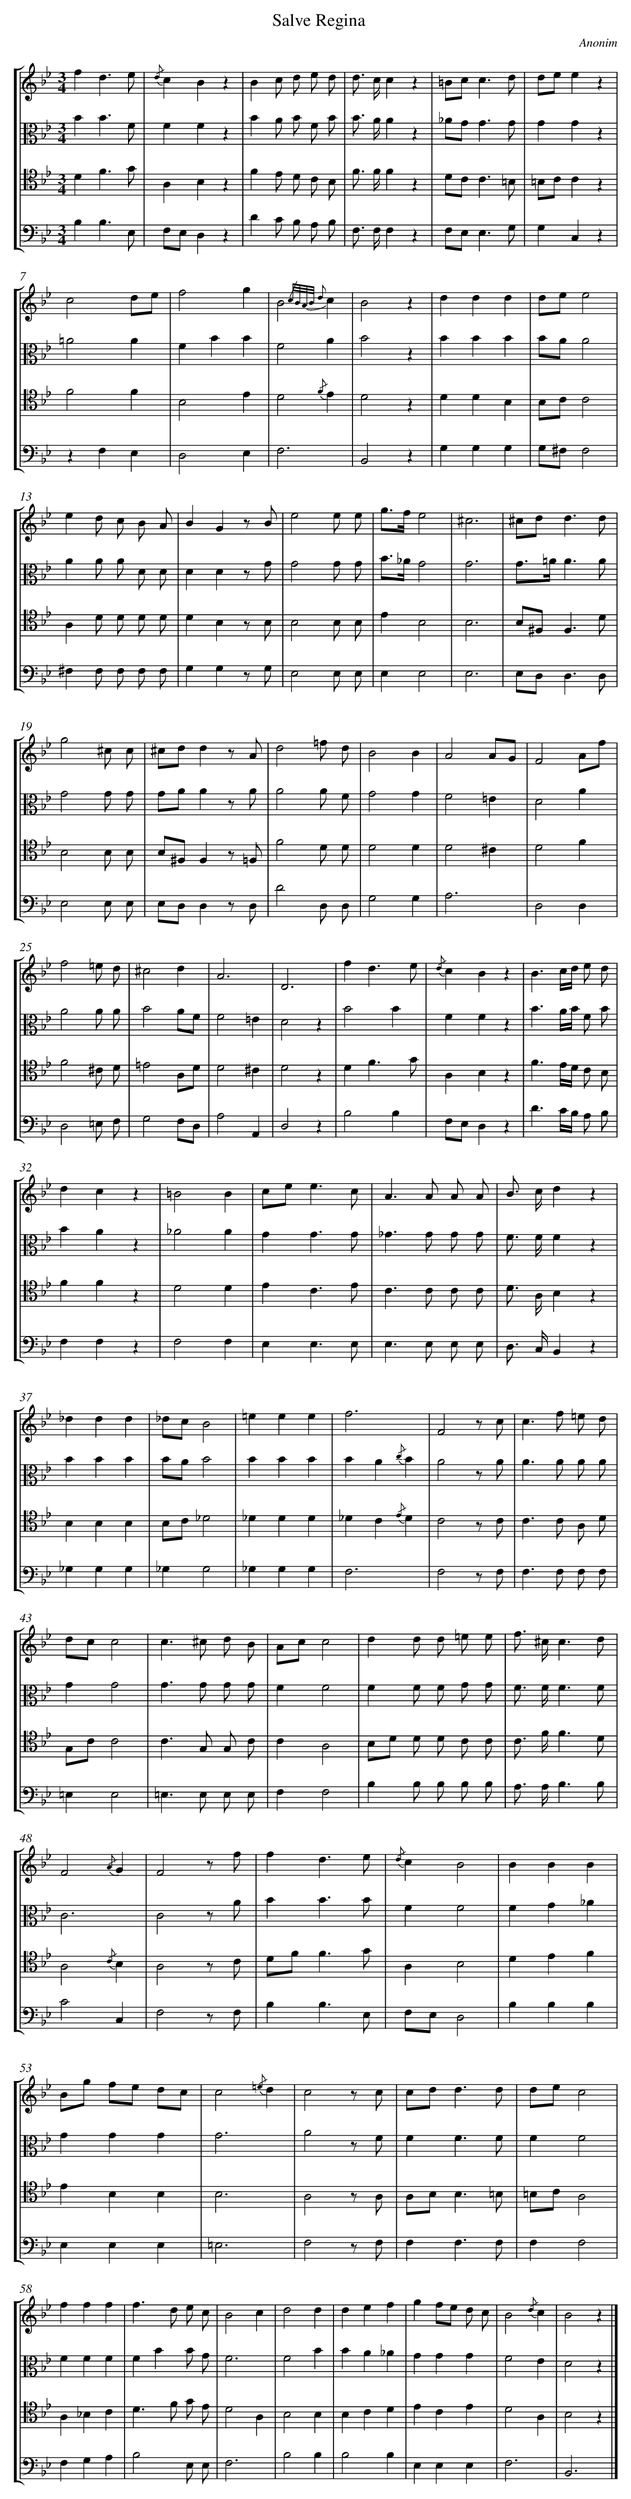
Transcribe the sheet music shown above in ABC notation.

X:1
T: Salve Regina
C: Anonim
L: 1/8
M: 3/4
%%staves [1 2 3 4]
V: 1
V: 2 clef=alto
V: 3 clef=tenor
V: 4 clef=bass
K: Bb
[V:1] f2d3e |
[V:2] B2B3F |
[V:3] D2F3G |
[V:4] B,2B,3E, |
[V:1] {/d}c2B2z2 |
[V:2] F2F2z2 |
[V:3] A,2B,2z2 |
[V:4] F,E,D,2z2 |
[V:1] B2c d e d |
[V:2] B2A B F B |
[V:3] F2E D C B, |
[V:4] D2C B, A, B, |
[V:1] d> cc2z2 |
[V:2] B> AA2z2 |
[V:3] F> FF2z2 |
[V:4] F,> F,F,2z2 |
[V:1] =Bc2<c2d |
[V:2] _AG2<G2G |
[V:3] DC2<C2=B, |
[V:4] F,E,2<E,2G, |
[V:1] dee2z2 |
[V:2] G2G2z2 |
[V:3] =B,CC2z2 |
[V:4] G,2C,2z2 |
[V:1] c4de |
[V:2] =A4A2 |
[V:3] F4F2 |
[V:4] z2F,2E,2 |
[V:1] f4g2 |
[V:2] F2B2B2 |
[V:3] B,4E2 |
[V:4] D,4E,2 |
[V:1] B4{/c/B/A/B/ d2}c2 |
[V:2] F4A2 |
[V:3] D4{/F}E2 |
[V:4] F,6 |
[V:1] B4z2 |
[V:2] B4z2 |
[V:3] D4z2 |
[V:4] B,,4z2 |
[V:1] d2d2d2 |
[V:2] B2B2B2 |
[V:3] D2D2B,2 |
[V:4] G,2G,2G,2 |
[V:1] dee4 |
[V:2] BAA4 |
[V:3] B,CC4 |
[V:4] G,^F,F,4 |
[V:1] e2d c B A |
[V:2] A2A A D D |
[V:3] A,2D D D D |
[V:4] ^F,2F, F, F, F, |
[V:1] B2G2z B |
[V:2] D2D2z G |
[V:3] D2B,2z B, |
[V:4] G,2G,2z G, |
[V:1] e4e e |
[V:2] G4G G |
[V:3] B,4B, B, |
[V:4] E,4E, E, |
[V:1] g>fe4 |
[V:2] B>_AG4 |
[V:3] E2B,4 |
[V:4] E,2E,4 |
[V:1] ^c6 |
[V:2] G6 |
[V:3] B,6 |
[V:4] E,6 |
[V:1] ^cd2<d2d |
[V:2] G>=AA3A |
[V:3] B,^F,2<F,2D |
[V:4] E,D,2<D,2D, |
[V:1] g4^c c |
[V:2] G4G G |
[V:3] B,4B, B, |
[V:4] E,4E, E, |
[V:1] ^cdd2z A |
[V:2] GAA2z A |
[V:3] B,^F,F,2z =F, |
[V:4] E,D,D,2z D, |
[V:1] d4=f d |
[V:2] A4A F |
[V:3] F4D D |
[V:4] D4D, D, |
[V:1] B4B2 |
[V:2] G4G2 |
[V:3] D4D2 |
[V:4] G,4G,2 |
[V:1] A4AG |
[V:2] F4=E2 |
[V:3] D4^C2 |
[V:4] A,6 |
[V:1] F4Af |
[V:2] D4A2 |
[V:3] D4F2 |
[V:4] D,4D,2 |
[V:1] f4=e d |
[V:2] A4A A |
[V:3] F4^C D |
[V:4] D,4=E, F, |
[V:1] ^c4d2 |
[V:2] B4AF |
[V:3] =E4A,D |
[V:4] G,4F,D, |
[V:1] A6 |
[V:2] F4=E2 |
[V:3] D4^C2 |
[V:4] A,4A,,2 |
[V:1] D6 |
[V:2] D4z2 |
[V:3] D4z2 |
[V:4] D,4z2 |
[V:1] f2d3e |
[V:2] B4B2 |
[V:3] D2F3G |
[V:4] B,4B,2 |
[V:1] {/d}c2B2z2 |
[V:2] F2F2z2 |
[V:3] A,2B,2z2 |
[V:4] F,E,D,2z2 |
[V:1] B3c/d/ e d |
[V:2] B3A/B/ F B |
[V:3] F3E/D/ C B, |
[V:4] D3C/B,/ A, B, |
[V:1] d2c2z2 |
[V:2] B2A2z2 |
[V:3] F2F2z2 |
[V:4] F,2F,2z2 |
[V:1] =B4B2 |
[V:2] _A4A2 |
[V:3] D4D2 |
[V:4] F,4F,2 |
[V:1] ce2<e2c |
[V:2] G2G3G |
[V:3] E2C3E |
[V:4] E,2E,3E, |
[V:1] A2>A2 A A |
[V:2] _G2>G2 G G |
[V:3] C2>C2 C C |
[V:4] E,2>E,2 E, E, |
[V:1] B> cd2z2 |
[V:2] F> FF2z2 |
[V:3] D> A,B,2z2 |
[V:4] D,> C,B,,2z2 |
[V:1] _d2d2d2 |
[V:2] B2B2B2 |
[V:3] B,2B,2B,2 |
[V:4] _G,2G,2G,2 |
[V:1] _dcB4 |
[V:2] BAB4 |
[V:3] B,C_D4 |
[V:4] _G,2G,4 |
[V:1] =e2e2e2 |
[V:2] B2B2B2 |
[V:3] _D2D2D2 |
[V:4] _G,2G,2G,2 |
[V:1] f6 |
[V:2] B2A2{/c}B2 |
[V:3] _D2C2{/E}D2 |
[V:4] F,6 |
[V:1] F4z c |
[V:2] A4z A |
[V:3] C4z C |
[V:4] F,4z F, |
[V:1] c2>f2 =e d |
[V:2] A2>A2 A A |
[V:3] C2>C2 A, D |
[V:4] F,2>F,2 F, F, |
[V:1] dcc4 |
[V:2] G2G4 |
[V:3] G,CC4 |
[V:4] =E,2E,4 |
[V:1] c2>^c2 d B |
[V:2] G2>G2 G G |
[V:3] C2>G,2 G, C |
[V:4] =E,2>E,2 E, E, |
[V:1] Acc4 |
[V:2] F2F4 |
[V:3] C2A,4 |
[V:4] F,2F,4 |
[V:1] d2d d =e e |
[V:2] F2F F G G |
[V:3] B,D D D C C |
[V:4] B,2B, B, B, B, |
[V:1] f> ^cc3d |
[V:2] F> FF3F |
[V:3] C> FF3D |
[V:4] A,> A,B,3B, |
[V:1] F4{/A}G2 |
[V:2] C6 |
[V:3] A,4{/C}B,2 |
[V:4] C4C,2 |
[V:1] F4z f |
[V:2] C4z A |
[V:3] A,4z C |
[V:4] F,4z F, |
[V:1] f2d3e |
[V:2] B2B3B |
[V:3] DF2<F2G |
[V:4] B,2B,3E, |
[V:1] {/d}c2B4 |
[V:2] F2F4 |
[V:3] A,2B,4 |
[V:4] F,E,D,4 |
[V:1] B2B2B2 |
[V:2] F2G2_A2 |
[V:3] D2E2F2 |
[V:4] B,2B,2B,2 |
[V:1] Bg fe dc |
[V:2] G2G2G2 |
[V:3] E2B,2B,2 |
[V:4] E,2E,2E,2 |
[V:1] c4{/=e}d2 |
[V:2] G6 |
[V:3] B,6 |
[V:4] =E,6 |
[V:1] c4z c |
[V:2] A4z F |
[V:3] A,4z A, |
[V:4] F,4z F, |
[V:1] cd2<d2d |
[V:2] F2F3F |
[V:3] A,B,2<B,2=B, |
[V:4] F,2F,3F, |
[V:1] dec4 |
[V:2] F2F4 |
[V:3] =B,CA,4 |
[V:4] F,2F,4 |
[V:1] f2f2f2 |
[V:2] F2F2F2 |
[V:3] A,2_B,2C2 |
[V:4] F,2G,2A,2 |
[V:1] f2>d2 e c |
[V:2] F2B2B G |
[V:3] D2>F2 G E |
[V:4] B,4E, E, |
[V:1] B4c2 |
[V:2] F6 |
[V:3] D4A,2 |
[V:4] F,6 |
[V:1] d4d2 |
[V:2] F4B2 |
[V:3] B,4B,2 |
[V:4] B,4B,2 |
[V:1] d2e2f2 |
[V:2] B2A2_A2 |
[V:3] B,2C2D2 |
[V:4] B,4B,2 |
[V:1] g2fe d c |
[V:2] G2G2G2 |
[V:3] E2C2E2 |
[V:4] E,2E,2E,2 |
[V:1] B4{/d}c2 |
[V:2] F4E2 |
[V:3] D4A,2 |
[V:4] F,6 |
[V:1] B4z2 |]
[V:2] D4z2 |]
[V:3] B,4z2 |]
[V:4] B,,6 |]
